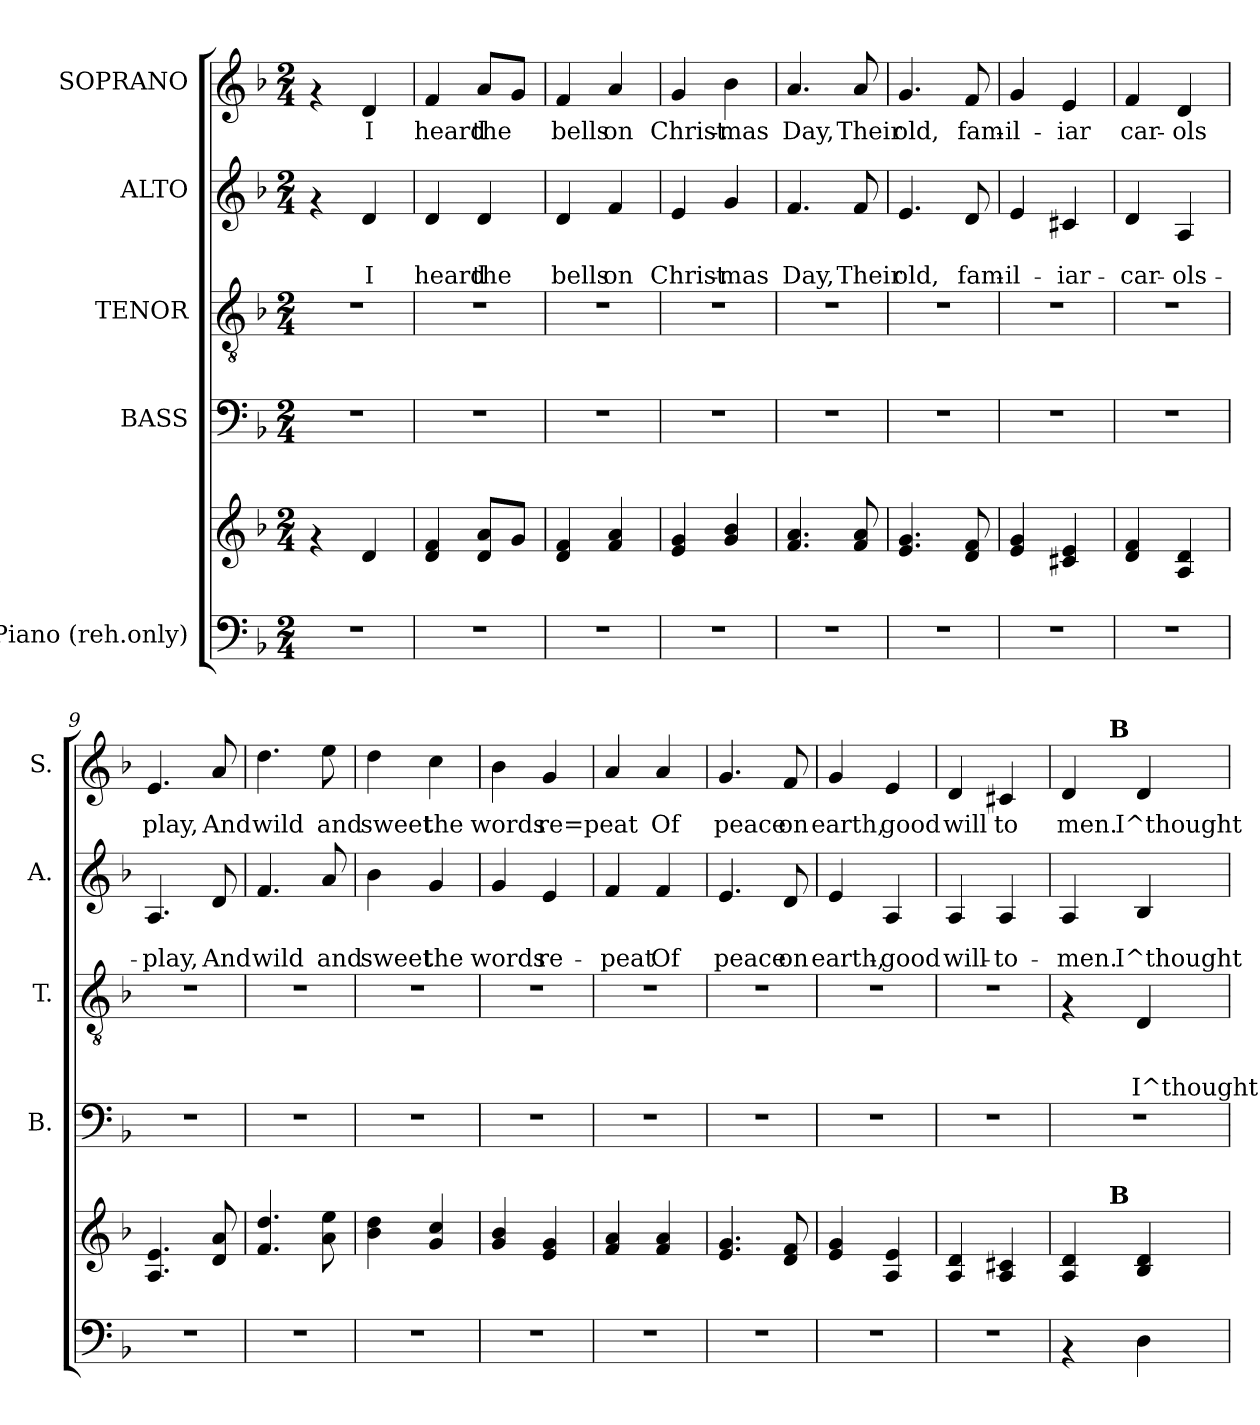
**kern	**kern	**kern	**kern	**text	**text	**text	**kern	**text	**text	**kern	**text
*part5	*part5	*part4	*part3	*part3	*part3	*part3	*part2	*part2	*part2	*part1	*part1
*staff6	*staff5	*staff4	*staff3	*staff3	*staff3	*staff3	*staff2	*staff2	*staff2	*staff1	*staff1
*I"Piano (reh.only)	*	*I"BASS	*I"TENOR	*	*	*	*I"ALTO	*	*	*I"SOPRANO	*
*	*	*I'B.	*I'T.	*	*	*	*I'A.	*	*	*I'S.	*
*clefF4	*clefG2	*clefF4	*clefGv2	*	*	*	*clefG2	*	*	*clefG2	*
*k[b-]	*k[b-]	*k[b-]	*k[b-]	*	*	*	*k[b-]	*	*	*k[b-]	*
*F:	*F:	*F:	*F:	*	*	*	*F:	*	*	*F:	*
*M2/4	*M2/4	*M2/4	*M2/4	*	*	*	*M2/4	*	*	*M2/4	*
=1	=1	=1	=1	=1	=1	=1	=1	=1	=1	=1	=1
2r	4rf	2r	2r	.	.	.	4rf	.	.	4rf	.
!	!	!	!	!	!	!	!	!	!LO:LY:b	!	!LO:LY:b
.	4d/	.	.	.	.	.	4d/	.	I	4d/	I
=2	=2	=2	=2	=2	=2	=2	=2	=2	=2	=2	=2
!	!	!	!	!	!	!	!	!	!LO:LY:b	!	!LO:LY:b
2r	4d/ 4f/	2r	2r	.	.	.	4d/	.	heard	4f/	heard
!	!	!	!	!	!	!	!	!	!LO:LY:b	!	!LO:LY:b
.	8d/ 8a/L	.	.	.	.	.	4d/	.	the	8a/L	the
.	8g/J	.	.	.	.	.	.	.	.	8g/J	.
=3	=3	=3	=3	=3	=3	=3	=3	=3	=3	=3	=3
!	!	!	!	!	!	!	!	!	!LO:LY:b	!	!LO:LY:b
2r	4d/ 4f/	2r	2r	.	.	.	4d/	.	bells	4f/	bells
!	!	!	!	!	!	!	!	!	!LO:LY:b	!	!LO:LY:b
.	4f/ 4a/	.	.	.	.	.	4f/	.	on	4a/	on
=4	=4	=4	=4	=4	=4	=4	=4	=4	=4	=4	=4
!	!	!	!	!	!	!	!	!	!LO:LY:b	!	!LO:LY:b
2r	4e/ 4g/	2r	2r	.	.	.	4e/	.	Christ-	4g/	Christ-
!	!	!	!	!	!	!	!	!	!LO:LY:b	!	!LO:LY:b
.	4g/ 4b-/	.	.	.	.	.	4g/	.	-mas	4b-\	-mas
=5	=5	=5	=5	=5	=5	=5	=5	=5	=5	=5	=5
!	!	!	!	!	!	!	!	!	!LO:LY:b	!	!LO:LY:b
2r	4.f/ 4.a/	2r	2r	.	.	.	4.f/	.	Day,	4.a/	Day,
!	!	!	!	!	!	!	!	!	!LO:LY:b	!	!LO:LY:b
.	8f/ 8a/	.	.	.	.	.	8f/	.	Their	8a/	Their
=6	=6	=6	=6	=6	=6	=6	=6	=6	=6	=6	=6
!	!	!	!	!	!	!	!	!	!LO:LY:b	!	!LO:LY:b
2r	4.e/ 4.g/	2r	2r	.	.	.	4.e/	.	old,	4.g/	old,
!	!	!	!	!	!	!	!	!	!LO:LY:b	!	!LO:LY:b
.	8d/ 8f/	.	.	.	.	.	8d/	.	fam-	8f/	fam-
=7	=7	=7	=7	=7	=7	=7	=7	=7	=7	=7	=7
!	!	!	!	!	!	!	!	!	!LO:LY:b	!	!LO:LY:b
2r	4e/ 4g/	2r	2r	.	.	.	4e/	.	-il-	4g/	-il-
!	!	!	!	!	!	!	!	!	!LO:LY:b	!	!LO:LY:b
.	4c#X/ 4e/	.	.	.	.	.	4c#X/	.	-iar-	4e/	-iar
=8	=8	=8	=8	=8	=8	=8	=8	=8	=8	=8	=8
!	!	!	!	!	!	!	!	!	!LO:LY:b	!	!LO:LY:b
2r	4d/ 4f/	2r	2r	.	.	.	4d/	.	-car-	4f/	car-
!	!	!	!	!	!	!	!	!	!LO:LY:b	!	!LO:LY:b
.	4A/ 4d/	.	.	.	.	.	4A/	.	-ols-	4d/	-ols
=9	=9	=9	=9	=9	=9	=9	=9	=9	=9	=9	=9
!	!	!	!	!	!	!	!	!	!LO:LY:b	!	!LO:LY:b
2r	4.A/ 4.e/	2r	2r	.	.	.	4.A/	.	-play,	4.e/	play,
!	!	!	!	!	!	!	!	!	!LO:LY:b	!	!LO:LY:b
.	8d/ 8a/	.	.	.	.	.	8d/	.	And	8a/	And
=10	=10	=10	=10	=10	=10	=10	=10	=10	=10	=10	=10
!	!	!	!	!	!	!	!	!	!LO:LY:b	!	!LO:LY:b
2r	4.f/ 4.dd/	2r	2r	.	.	.	4.f/	.	wild	4.dd\	wild
!	!	!	!	!	!	!	!	!	!LO:LY:b	!	!LO:LY:b
.	8a\ 8ee\	.	.	.	.	.	8a/	.	and	8ee\	and
=11	=11	=11	=11	=11	=11	=11	=11	=11	=11	=11	=11
!	!	!	!	!	!	!	!	!	!LO:LY:b	!	!LO:LY:b
2r	4b-\ 4dd\	2r	2r	.	.	.	4b-\	.	sweet	4dd\	sweet
!	!	!	!	!	!	!	!	!	!LO:LY:b	!	!LO:LY:b
.	4g/ 4cc/	.	.	.	.	.	4g/	.	the	4cc\	the
=12	=12	=12	=12	=12	=12	=12	=12	=12	=12	=12	=12
!	!	!	!	!	!	!	!	!	!LO:LY:b	!	!LO:LY:b
2r	4g/ 4b-/	2r	2r	.	.	.	4g/	.	words	4b-\	words
!	!	!	!	!	!	!	!	!	!LO:LY:b	!	!LO:LY:b
.	4e/ 4g/	.	.	.	.	.	4e/	.	re-	4g/	re=peat
=13	=13	=13	=13	=13	=13	=13	=13	=13	=13	=13	=13
!	!	!	!	!	!	!	!	!	!LO:LY:b	!	!
2r	4f/ 4a/	2r	2r	.	.	.	4f/	.	-peat	4a/	.
!	!	!	!	!	!	!	!	!	!LO:LY:b	!	!LO:LY:b
.	4f/ 4a/	.	.	.	.	.	4f/	.	Of	4a/	Of
=14	=14	=14	=14	=14	=14	=14	=14	=14	=14	=14	=14
!	!	!	!	!	!	!	!	!	!LO:LY:b	!	!LO:LY:b
2r	4.e/ 4.g/	2r	2r	.	.	.	4.e/	.	peace	4.g/	peace
!	!	!	!	!	!	!	!	!	!LO:LY:b	!	!LO:LY:b
.	8d/ 8f/	.	.	.	.	.	8d/	.	on	8f/	on
=15	=15	=15	=15	=15	=15	=15	=15	=15	=15	=15	=15
!	!	!	!	!	!	!	!	!	!LO:LY:b	!	!LO:LY:b
2r	4e/ 4g/	2r	2r	.	.	.	4e/	.	earth,-	4g/	earth,
!	!	!	!	!	!	!	!	!	!LO:LY:b	!	!LO:LY:b
.	4A/ 4e/	.	.	.	.	.	4A/	.	-good	4e/	good
!!LO:LB:g=z
=16	=16	=16	=16	=16	=16	=16	=16	=16	=16	=16	=16
!	!	!	!	!	!	!	!	!	!LO:LY:b	!	!LO:LY:b
2r	4A/ 4d/	2r	2r	.	.	.	4A/	.	will-	4d/	will
!	!	!	!	!	!	!	!	!	!LO:LY:b	!	!LO:LY:b
.	4A/ 4c#X/	.	.	.	.	.	4A/	.	-to-	4c#X/	to
=17	=17	=17	=17	=17	=17	=17	=17	=17	=17	=17	=17
!	!	!	!	!	!	!	!	!	!LO:LY:b	!	!LO:LY:b
*	*^	*	*	*	*	*	*	*	*	*^	*
4rAA	4A/ 4d/	8ryy	2r	4rF	.	.	.	4A/	.	-men.	4d/	8ryy	men.
.	.	32ryy	.	.	.	.	.	.	.	.	.	32ryy	.
!	!	!	!	!	!	!	!	!	!	!	!	!LO:TX:a:B:t=B	!
!	!	!LO:TX:a:B:t=B	!	!	!	!	!	!	!	!	!	!	!
.	.	4ryy	.	.	.	.	.	.	.	.	.	4ryy	.
!	!	!	!	!	!	!	!LO:LY:b	!	!	!LO:LY:b	!	!	!LO:LY:b
4D\	4B-/ 4d/	.	.	4D/	.	.	I^thought	4B-/	.	I^thought	4d/	.	I^thought
.	.	16.ryy	.	.	.	.	.	.	.	.	.	16.ryy	.
*	*v	*v	*	*	*	*	*	*	*	*	*v	*v	*
=	=	=	=	=	=	=	=	=	=	=	=
*-	*-	*-	*-	*-	*-	*-	*-	*-	*-	*-	*-
